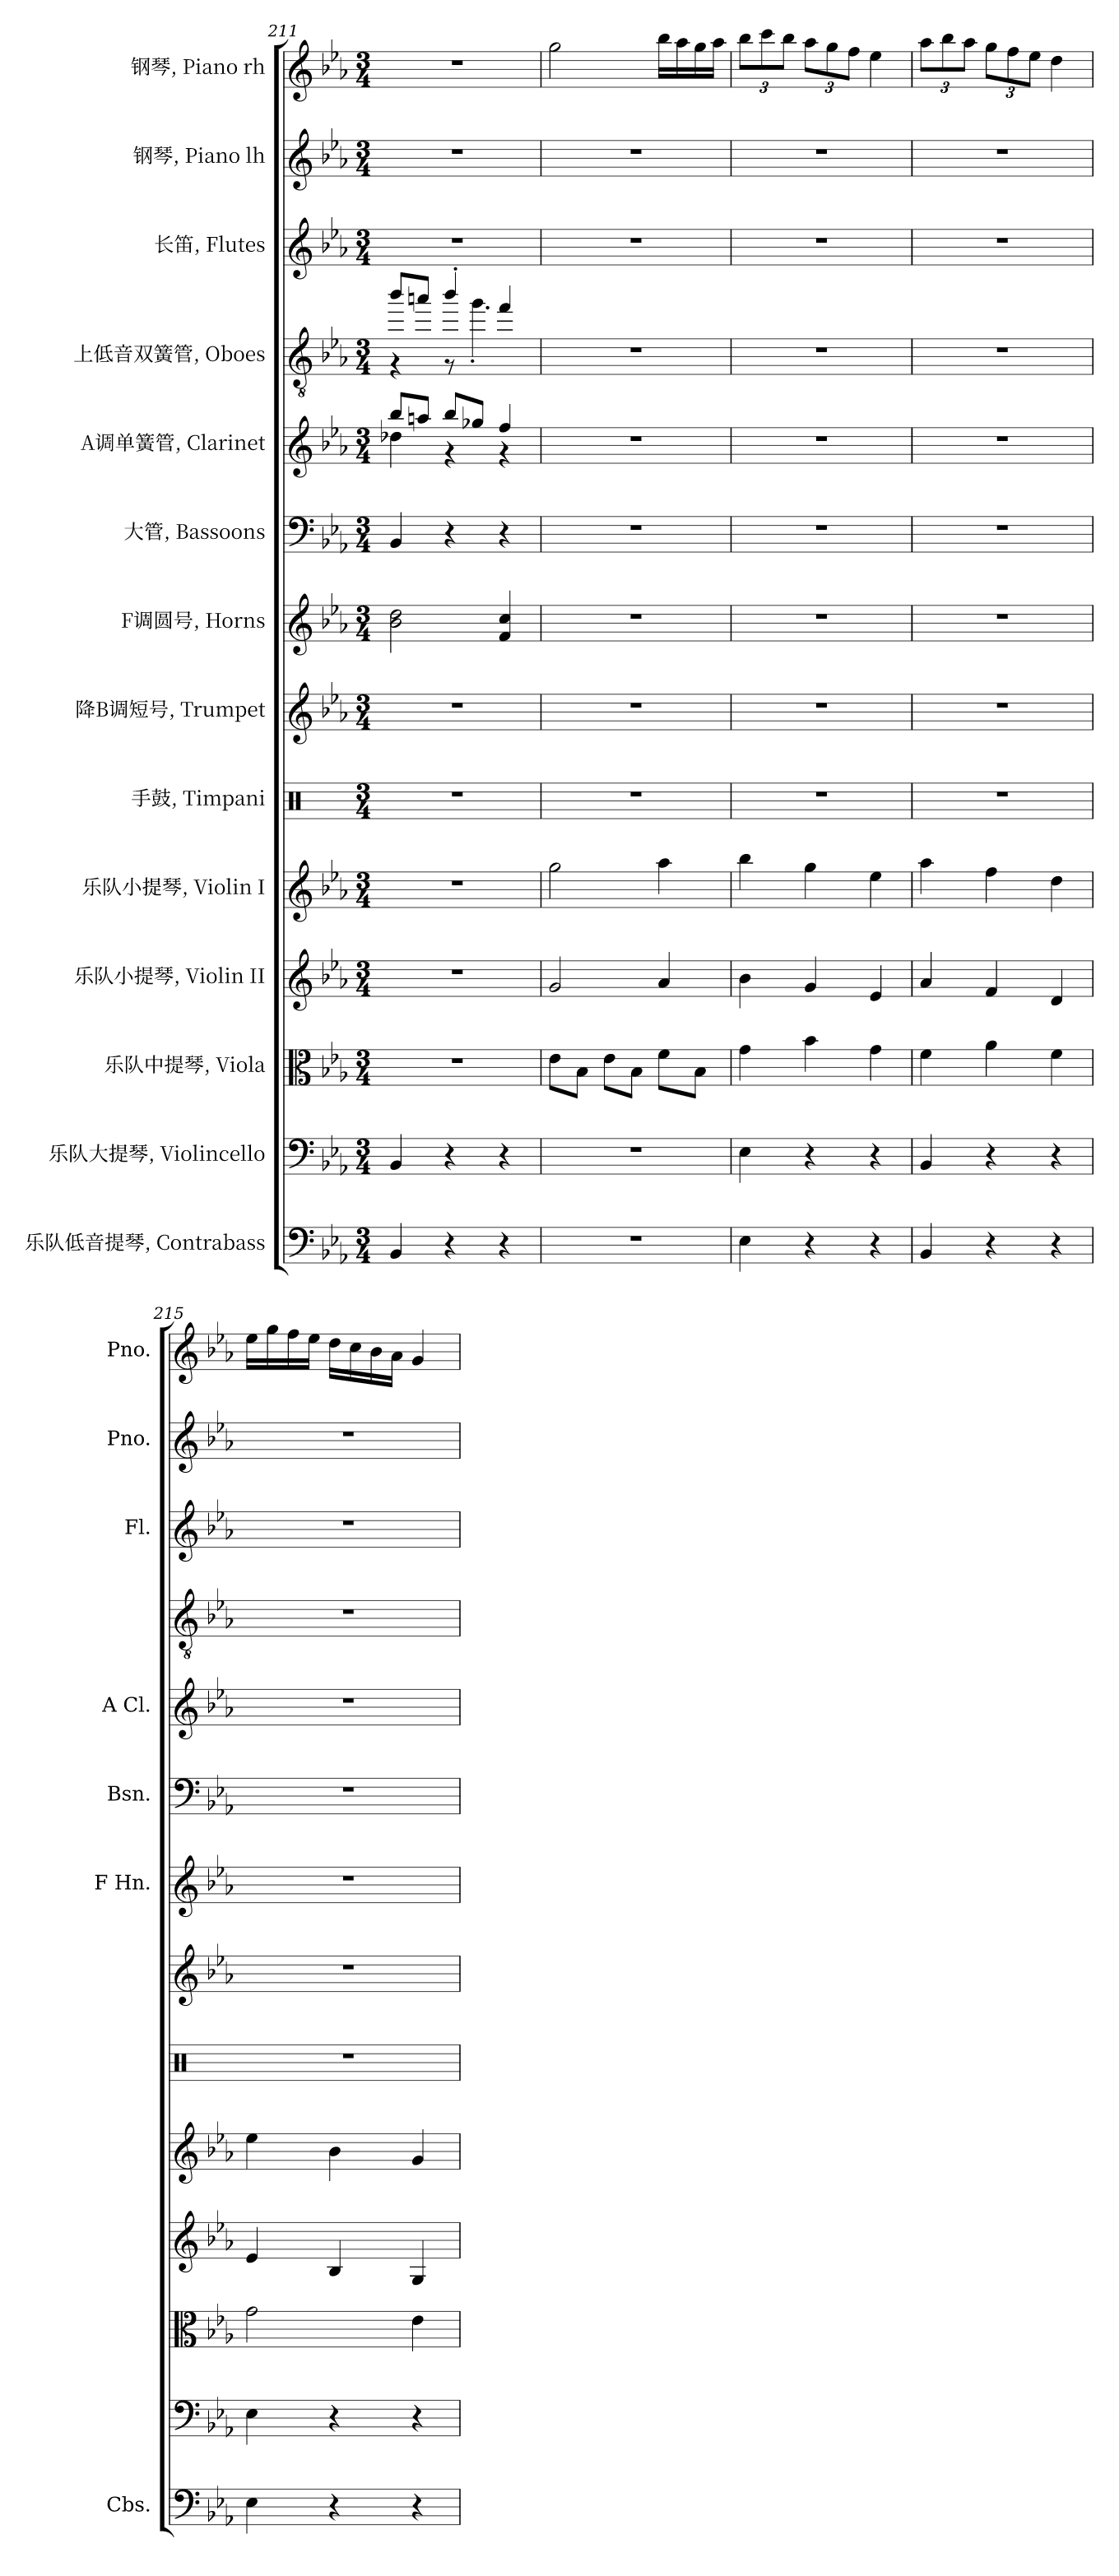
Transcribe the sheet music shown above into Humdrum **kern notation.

**kern	**kern	**kern	**kern	**kern	**kern	**kern	**kern	**kern	**kern	**kern	**kern	**kern	**kern
*part14	*part13	*part12	*part11	*part10	*part9	*part8	*part7	*part6	*part5	*part4	*part3	*part2	*part1
*staff14	*staff13	*staff12	*staff11	*staff10	*staff9	*staff8	*staff7	*staff6	*staff5	*staff4	*staff3	*staff2	*staff1
*I"乐队低音提琴, Contrabass	*I"乐队大提琴, Violincello	*I"乐队中提琴, Viola	*I"乐队小提琴, Violin II	*I"乐队小提琴, Violin I	*I"手鼓, Timpani	*I"降B调短号, Trumpet	*I"F调圆号, Horns	*I"大管, Bassoons	*I"A调单簧管, Clarinet	*I"上低音双簧管, Oboes	*I"长笛, Flutes	*I"钢琴, Piano lh	*I"钢琴, Piano rh
*I'Cbs.	*	*	*	*	*	*	*I'F Hn.	*I'Bsn.	*I'A Cl.	*	*I'Fl.	*I'Pno.	*I'Pno.
*clefF4	*clefF4	*clefC3	*clefG2	*clefG2	*clefX	*clefG2	*clefG2	*clefF4	*clefG2	*clefGv2	*clefG2	*clefG2	*clefG2
*ITrd7c12	*	*	*	*	*	*ITrd1c2	*ITrd4c7	*	*ITrd2c3	*	*	*	*
*k[b-e-a-]	*k[b-e-a-]	*k[b-e-a-]	*k[b-e-a-]	*k[b-e-a-]	*k[]	*k[b-e-a-d-g-]	*k[b-e-a-d-]	*k[b-e-a-]	*k[]	*k[b-e-a-]	*k[b-e-a-]	*k[b-e-a-]	*k[b-e-a-]
*M3/4	*M3/4	*M3/4	*M3/4	*M3/4	*M3/4	*M3/4	*M3/4	*M3/4	*M3/4	*M3/4	*M3/4	*M3/4	*M3/4
*MM125	*MM125	*MM125	*MM125	*MM125	*MM125	*MM125	*MM125	*MM125	*MM125	*MM125	*MM125	*MM125	*MM125
=211	=211	=211	=211	=211	=211	=211	=211	=211	=211	=211	=211	=211	=211
*	*	*	*	*	*	*	*	*	*^	*^	*	*	*
4BBB-/	4BB-/	2.r	2.r	2.r	2.r	2.r	2e-\ 2g\	4BB-/	8gg/L	4b-X\	8bb-/L	4r	2.r	2.r	2.r
.	.	.	.	.	.	.	.	.	8ff#X/J	.	8aan/J	.	.	.	.
4r	4r	.	.	.	.	.	.	4r	8gg/L	4r	4bb-'/	8r	.	.	.
.	.	.	.	.	.	.	.	.	8ee-X/J	.	.	4.gg'\	.	.	.
4r	4r	.	.	.	.	.	4B-/ 4f/	4r	4dd/	4r	4ff/	.	.	.	.
*	*	*	*	*	*	*	*	*	*v	*v	*	*	*	*	*
*	*	*	*	*	*	*	*	*	*	*v	*v	*	*	*
=212	=212	=212	=212	=212	=212	=212	=212	=212	=212	=212	=212	=212	=212
*	*	*	*	*	*	*	*	*	*	*	*	*	*MM135
2.r	2.r	8e-\L	2g/	2gg\	2.r	2.r	2.r	2.r	2.r	2.r	2.r	2.r	2gg\
.	.	8B-\J	.	.	.	.	.	.	.	.	.	.	.
.	.	8e-\L	.	.	.	.	.	.	.	.	.	.	.
.	.	8B-\J	.	.	.	.	.	.	.	.	.	.	.
.	.	8f\L	4a-/	4aa-\	.	.	.	.	.	.	.	.	16bb-\LL
.	.	.	.	.	.	.	.	.	.	.	.	.	16aa-\
.	.	8B-\J	.	.	.	.	.	.	.	.	.	.	16gg\
.	.	.	.	.	.	.	.	.	.	.	.	.	16aa-\JJ
=213	=213	=213	=213	=213	=213	=213	=213	=213	=213	=213	=213	=213	=213
*	*	*	*	*	*	*	*	*	*	*	*	*	*Xbrackettup
4EE-\	4E-\	4g\	4b-\	4bb-\	2.r	2.r	2.r	2.r	2.r	2.r	2.r	2.r	12bb-\L
.	.	.	.	.	.	.	.	.	.	.	.	.	12ccc\
.	.	.	.	.	.	.	.	.	.	.	.	.	12bb-\J
4r	4r	4b-\	4g/	4gg\	.	.	.	.	.	.	.	.	12aa-\L
.	.	.	.	.	.	.	.	.	.	.	.	.	12gg\
.	.	.	.	.	.	.	.	.	.	.	.	.	12ff\J
4r	4r	4g\	4e-/	4ee-\	.	.	.	.	.	.	.	.	4ee-\
!!LO:PB:g=z
=214	=214	=214	=214	=214	=214	=214	=214	=214	=214	=214	=214	=214	=214
4BBB-/	4BB-/	4f\	4a-/	4aa-\	2.r	2.r	2.r	2.r	2.r	2.r	2.r	2.r	12aa-\L
.	.	.	.	.	.	.	.	.	.	.	.	.	12bb-\
.	.	.	.	.	.	.	.	.	.	.	.	.	12aa-\J
4r	4r	4a-\	4f/	4ff\	.	.	.	.	.	.	.	.	12gg\L
.	.	.	.	.	.	.	.	.	.	.	.	.	12ff\
.	.	.	.	.	.	.	.	.	.	.	.	.	12ee-\J
4r	4r	4f\	4d/	4dd\	.	.	.	.	.	.	.	.	4dd\
=215	=215	=215	=215	=215	=215	=215	=215	=215	=215	=215	=215	=215	=215
4EE-\	4E-\	2g\	4e-/	4ee-\	2.r	2.r	2.r	2.r	2.r	2.r	2.r	2.r	16ee-\LL
.	.	.	.	.	.	.	.	.	.	.	.	.	16gg\
.	.	.	.	.	.	.	.	.	.	.	.	.	16ff\
.	.	.	.	.	.	.	.	.	.	.	.	.	16ee-\JJ
4r	4r	.	4B-/	4b-\	.	.	.	.	.	.	.	.	16dd\LL
.	.	.	.	.	.	.	.	.	.	.	.	.	16cc\
.	.	.	.	.	.	.	.	.	.	.	.	.	16b-\
.	.	.	.	.	.	.	.	.	.	.	.	.	16a-\JJ
4r	4r	4e-\	4G/	4g/	.	.	.	.	.	.	.	.	4g/
=	=	=	=	=	=	=	=	=	=	=	=	=	=
*-	*-	*-	*-	*-	*-	*-	*-	*-	*-	*-	*-	*-	*-
